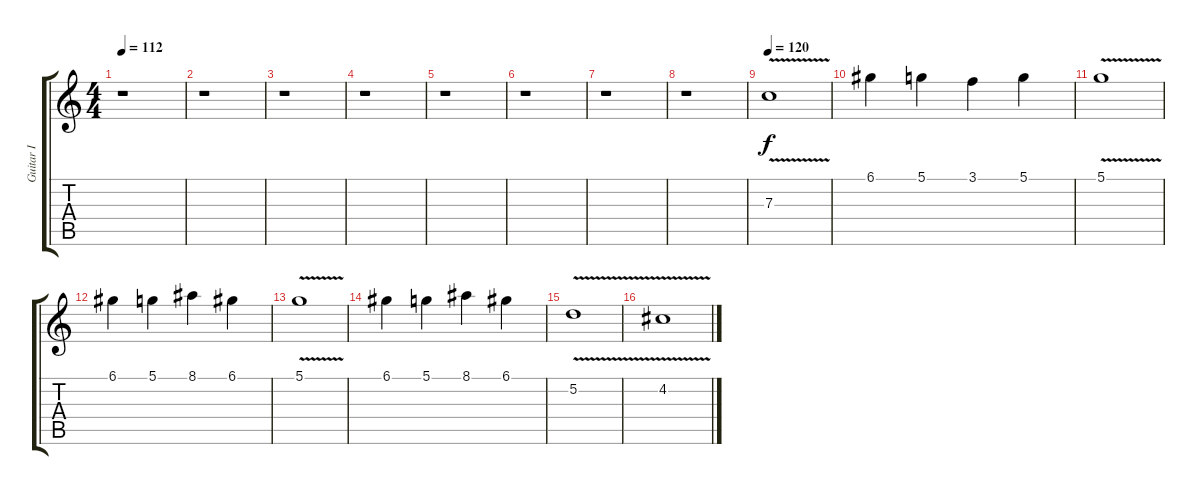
\track ("Guitar I" "Guitar I") {instrument distortionguitar}
\staff {score tabs}
\tuning (D4 A3 F3 C3 G2 D2) {hide}
\ts (4 4)
\tempo 112
\clef g2
\ks c
r.1{dy f instrument distortionguitar} |
r.1 |
r.1 |
r.1 |
r.1 |
r.1 |
r.1 |
r.1 |
\tempo 120
7.3{v}.1 |
6.1.4 5.1.4 3.1.4 5.1.4 |
5.1{v}.1 |
6.1.4 5.1.4 8.1.4 6.1.4 |
5.1{v}.1 |
6.1.4 5.1.4 8.1.4 6.1.4 |
5.2{v}.1 |
4.2{v}.1
